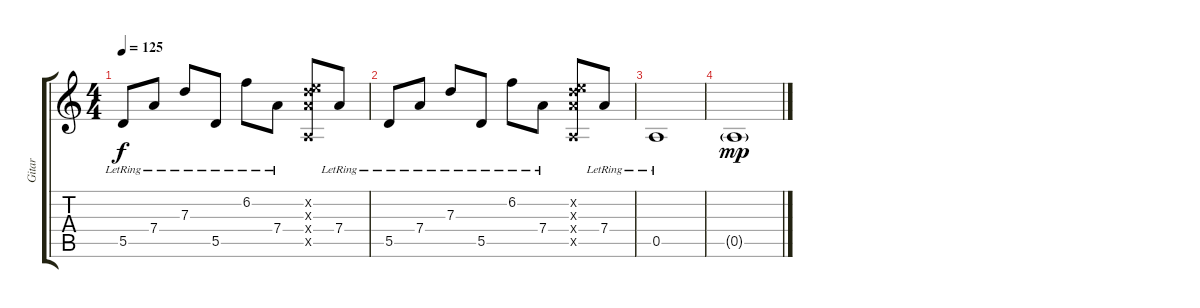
\track ("Gitar" "Gitar") {instrument acousticguitarsteel}
\staff {score tabs}
\tuning (E4 B3 G3 D3 A2 E2) {hide}
\ts (4 4)
\tempo 125
\clef g2
\ks c
5.5{lr}.8{dy f} 7.4{lr}.8 7.3{lr}.8 5.5{lr}.8 6.2{lr}.8 7.4{lr}.8 (5.2{x} 7.3{x} 7.4{x} 0.5{x}).8 7.4{lr}.8 |
5.5{lr}.8 7.4{lr}.8 7.3{lr}.8 5.5{lr}.8 6.2{lr}.8 7.4{lr}.8 (5.2{x} 7.3{x} 7.4{x} 0.5{x}).8 7.4{lr}.8 |
0.5{lr}.1{volume 16} |
0.5{g}.1{dy mp volume 8}
